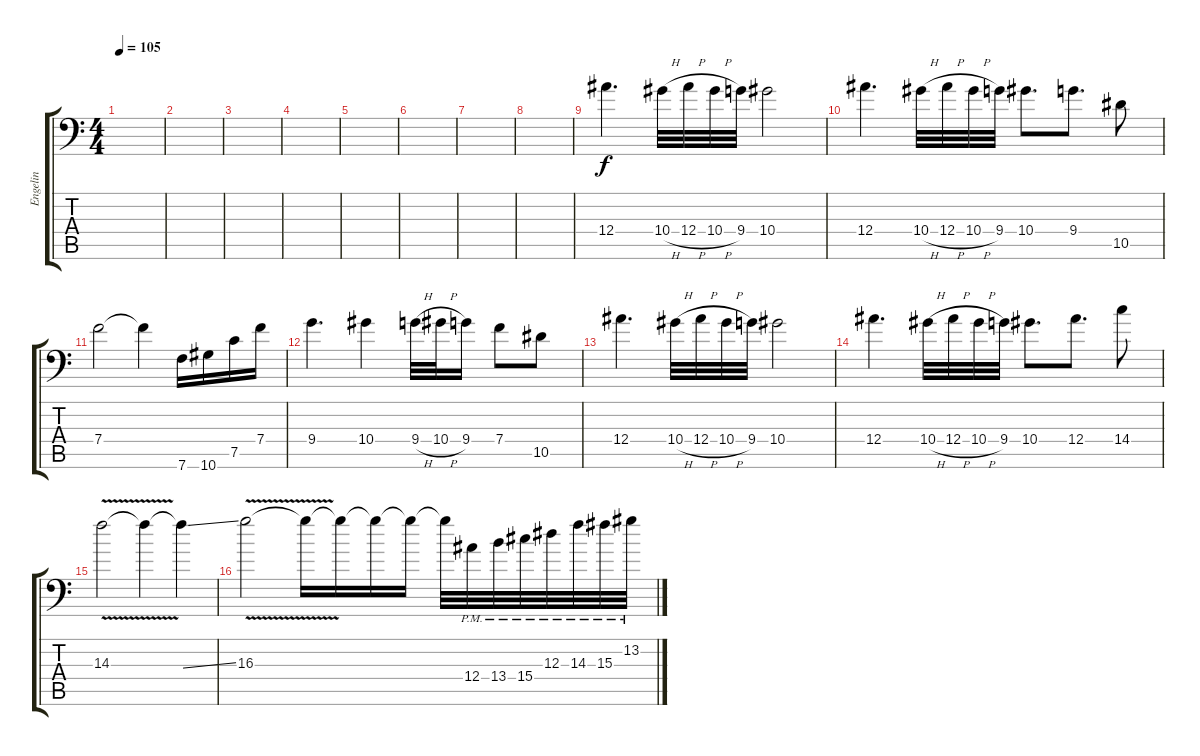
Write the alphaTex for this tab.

\track ("Engelin" "Engelin") {instrument distortionguitar}
\staff {score tabs}
\tuning (C4 G3 Eb3 Bb2 F2 Bb1) {hide}
\ts (4 4)
\tempo 105
\clef f4
\ks c
|
|
|
|
|
|
|
|
12.4.4{d} 10.4{h}.32 12.4{h}.32 10.4{h}.32 9.4.32 10.4.2 |
12.4.4{d} 10.4{h}.32 12.4{h}.32 10.4{h}.32 9.4.32 10.4.8{d} 9.4.8{d} 10.5.8 |
7.4.2 7.4{t}.4 7.6.16 10.6.16 7.5.16 7.4.16 |
9.4.4{d} 10.4.4 9.4{h}.32 10.4{h}.32 9.4.16 7.4.8 10.5.8 |
12.4.4{d} 10.4{h}.32 12.4{h}.32 10.4{h}.32 9.4.32 10.4.2 |
12.4.4{d} 10.4{h}.32 12.4{h}.32 10.4{h}.32 9.4.32 10.4.8{d} 12.4.8{d} 14.4.8 |
14.3{v}.2 14.3{t}.4 14.3{ss t}.4 |
16.3{v}.2 16.3{t}.16 16.3{t}.16 16.3{t}.16 16.3{t}.16 16.3{t}.32 12.4{pm}.32 13.4{pm}.32 15.4{pm}.32 12.3{pm}.32 14.3{pm}.32 15.3{pm}.32 13.2{pm}.32
